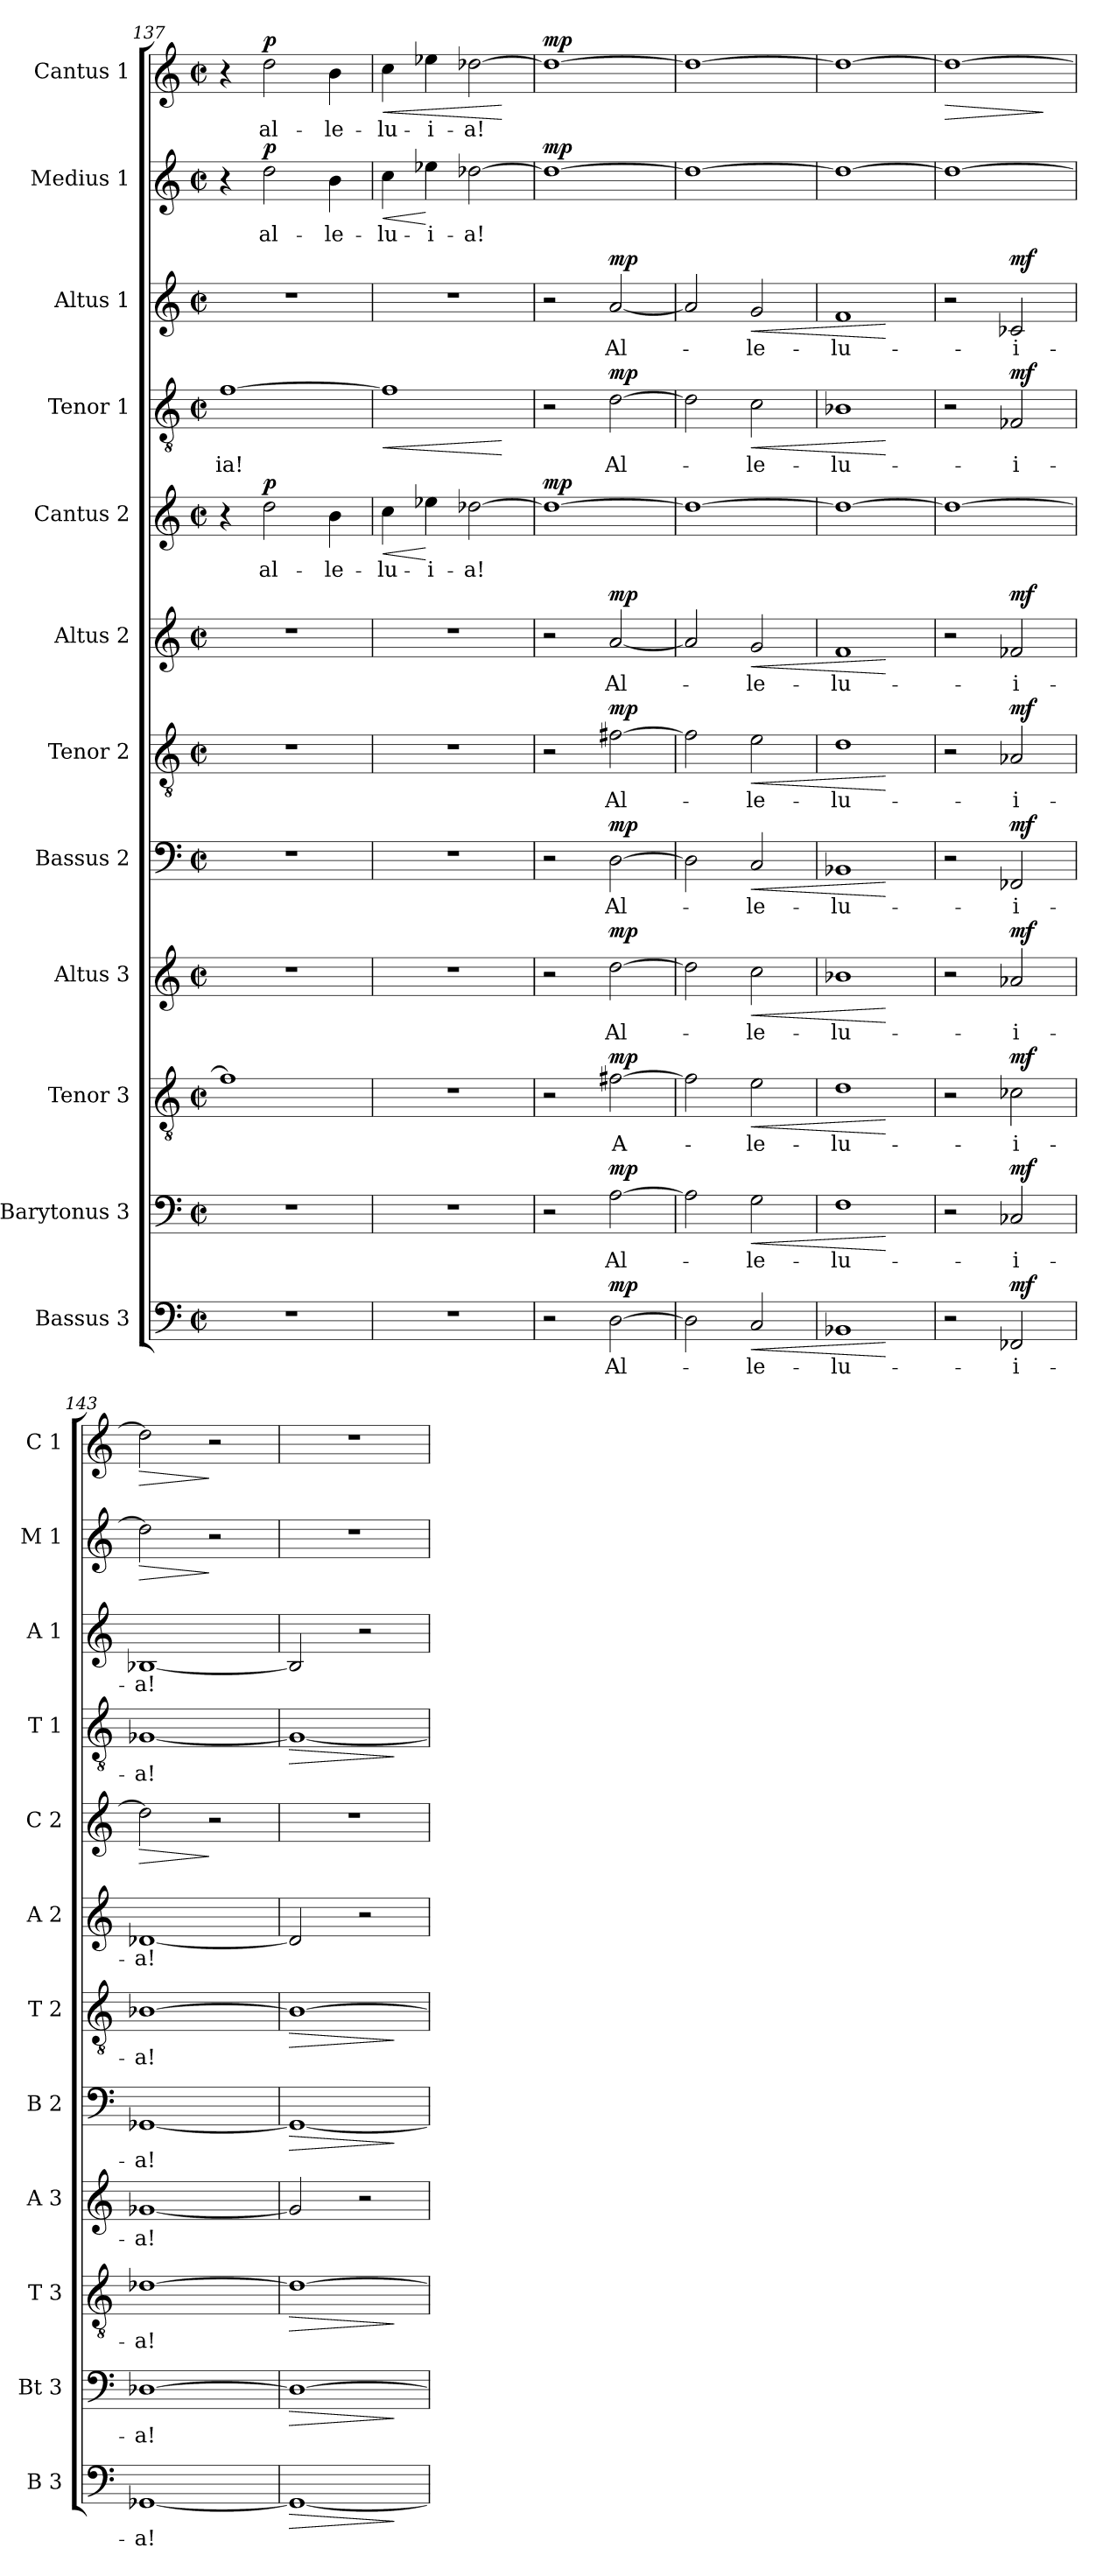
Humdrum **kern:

**kern	**text	**dynam	**kern	**text	**dynam	**kern	**text	**dynam	**kern	**text	**dynam	**kern	**text	**dynam	**kern	**text	**dynam	**kern	**text	**dynam	**kern	**text	**dynam	**kern	**text	**dynam	**kern	**text	**dynam	**kern	**text	**dynam	**kern	**text	**dynam
*part12	*part12	*part12	*part11	*part11	*part11	*part10	*part10	*part10	*part9	*part9	*part9	*part8	*part8	*part8	*part7	*part7	*part7	*part6	*part6	*part6	*part5	*part5	*part5	*part4	*part4	*part4	*part3	*part3	*part3	*part2	*part2	*part2	*part1	*part1	*part1
*staff12	*staff12	*staff12	*staff11	*staff11	*staff11	*staff10	*staff10	*staff10	*staff9	*staff9	*staff9	*staff8	*staff8	*staff8	*staff7	*staff7	*staff7	*staff6	*staff6	*staff6	*staff5	*staff5	*staff5	*staff4	*staff4	*staff4	*staff3	*staff3	*staff3	*staff2	*staff2	*staff2	*staff1	*staff1	*staff1
*I"Bassus 3	*	*	*I"Barytonus 3	*	*	*I"Tenor 3	*	*	*I"Altus 3	*	*	*I"Bassus 2	*	*	*I"Tenor 2	*	*	*I"Altus 2	*	*	*I"Cantus 2	*	*	*I"Tenor 1	*	*	*I"Altus 1	*	*	*I"Medius 1	*	*	*I"Cantus 1	*	*
*I'B 3	*	*	*I'Bt 3	*	*	*I'T 3	*	*	*I'A 3	*	*	*I'B 2	*	*	*I'T 2	*	*	*I'A 2	*	*	*I'C 2	*	*	*I'T 1	*	*	*I'A 1	*	*	*I'M 1	*	*	*I'C 1	*	*
*clefF4	*	*	*clefF4	*	*	*clefGv2	*	*	*clefG2	*	*	*clefF4	*	*	*clefGv2	*	*	*clefG2	*	*	*clefG2	*	*	*clefGv2	*	*	*clefG2	*	*	*clefG2	*	*	*clefG2	*	*
*k[]	*	*	*k[]	*	*	*k[]	*	*	*k[]	*	*	*k[]	*	*	*k[]	*	*	*k[]	*	*	*k[]	*	*	*k[]	*	*	*k[]	*	*	*k[]	*	*	*k[]	*	*
*C:	*	*	*C:	*	*	*C:	*	*	*C:	*	*	*C:	*	*	*C:	*	*	*C:	*	*	*C:	*	*	*C:	*	*	*C:	*	*	*C:	*	*	*C:	*	*
*M2/2	*	*	*M2/2	*	*	*M2/2	*	*	*M2/2	*	*	*M2/2	*	*	*M2/2	*	*	*M2/2	*	*	*M2/2	*	*	*M2/2	*	*	*M2/2	*	*	*M2/2	*	*	*M2/2	*	*
*met(c|)	*	*	*met(c|)	*	*	*met(c|)	*	*	*met(c|)	*	*	*met(c|)	*	*	*met(c|)	*	*	*met(c|)	*	*	*met(c|)	*	*	*met(c|)	*	*	*met(c|)	*	*	*met(c|)	*	*	*met(c|)	*	*
=137	=137	=137	=137	=137	=137	=137	=137	=137	=137	=137	=137	=137	=137	=137	=137	=137	=137	=137	=137	=137	=137	=137	=137	=137	=137	=137	=137	=137	=137	=137	=137	=137	=137	=137	=137
!	!	!	!	!	!	!	!	!	!	!	!	!	!	!	!	!	!	!	!	!	!	!	!	!	!LO:LY:b	!	!	!	!	!	!	!	!	!	!
1r	.	.	1r	.	.	1f]	.	.	1r	.	.	1r	.	.	1r	.	.	1r	.	.	4r	.	.	[1f	-ia!	.	1r	.	.	4r	.	.	4r	.	.
!	!	!	!	!	!	!	!	!	!	!	!	!	!	!	!	!	!	!	!	!	!	!LO:LY:b	!LO:DY:a	!	!	!	!	!	!	!	!LO:LY:b	!LO:DY:a	!	!LO:LY:b	!LO:DY:a
.	.	.	.	.	.	.	.	.	.	.	.	.	.	.	.	.	.	.	.	.	2dd\	al-	p	.	.	.	.	.	.	2dd\	al-	p	2dd\	al-	p
!	!	!	!	!	!	!	!	!	!	!	!	!	!	!	!	!	!	!	!	!	!	!LO:LY:b	!	!	!	!	!	!	!	!	!LO:LY:b	!	!	!LO:LY:b	!
.	.	.	.	.	.	.	.	.	.	.	.	.	.	.	.	.	.	.	.	.	4b\	-le-	.	.	.	.	.	.	.	4b\	-le-	.	4b\	-le-	.
=138	=138	=138	=138	=138	=138	=138	=138	=138	=138	=138	=138	=138	=138	=138	=138	=138	=138	=138	=138	=138	=138	=138	=138	=138	=138	=138	=138	=138	=138	=138	=138	=138	=138	=138	=138
!	!	!	!	!	!	!	!	!	!	!	!	!	!	!	!	!	!	!	!	!	!	!LO:LY:b	!LO:HP:b	!	!	!LO:HP:b	!	!	!	!	!LO:LY:b	!LO:HP:b	!	!LO:LY:b	!LO:HP:b
1r	.	.	1r	.	.	1r	.	.	1r	.	.	1r	.	.	1r	.	.	1r	.	.	4cc\	-lu-	<	1f]	.	<	1r	.	.	4cc\	-lu-	<	4cc\	-lu-	<
!	!	!	!	!	!	!	!	!	!	!	!	!	!	!	!	!	!	!	!	!	!	!LO:LY:b	!	!	!	!	!	!	!	!	!LO:LY:b	!	!	!LO:LY:b	!
.	.	.	.	.	.	.	.	.	.	.	.	.	.	.	.	.	.	.	.	.	4ee-X\	-i-	[	.	.	.	.	.	.	4ee-X\	-i-	[	4ee-X\	-i-	.
!	!	!	!	!	!	!	!	!	!	!	!	!	!	!	!	!	!	!	!	!	!	!LO:LY:b	!	!	!	!	!	!	!	!	!LO:LY:b	!	!	!LO:LY:b	!
.	.	.	.	.	.	.	.	.	.	.	.	.	.	.	.	.	.	.	.	.	[2dd-X\	-a!	.	.	.	.	.	.	.	[2dd-X\	-a!	.	[2dd-X\	-a!	.
.	.	.	.	.	.	.	.	.	.	.	.	.	.	.	.	.	.	.	.	.	.	.	.	.	.	[	.	.	.	.	.	.	.	.	[
=139	=139	=139	=139	=139	=139	=139	=139	=139	=139	=139	=139	=139	=139	=139	=139	=139	=139	=139	=139	=139	=139	=139	=139	=139	=139	=139	=139	=139	=139	=139	=139	=139	=139	=139	=139
!	!	!	!	!	!	!	!	!	!	!	!	!	!	!	!	!	!	!	!	!	!	!	!LO:DY:a	!	!	!	!	!	!	!	!	!LO:DY:a	!	!	!LO:DY:a
2r	.	.	2r	.	.	2r	.	.	2r	.	.	2r	.	.	2r	.	.	2r	.	.	1dd-_	.	mp	2r	.	.	2r	.	.	1dd-_	.	mp	1dd-_	.	mp
!	!LO:LY:b	!LO:DY:a	!	!LO:LY:b	!LO:DY:a	!	!LO:LY:b	!LO:DY:a	!	!LO:LY:b	!LO:DY:a	!	!LO:LY:b	!LO:DY:a	!	!LO:LY:b	!LO:DY:a	!	!LO:LY:b	!LO:DY:a	!	!	!	!	!LO:LY:b	!LO:DY:a	!	!LO:LY:b	!LO:DY:a	!	!	!	!	!	!
[2D\	Al-	mp	[2A\	Al-	mp	[2f#X\	-A-	mp	[2dd\	Al-	mp	[2D\	Al-	mp	[2f#X\	-Al-	mp	[2a/	Al-	mp	.	.	.	[2d\	Al-	mp	[2a/	Al-	mp	.	.	.	.	.	.
=140	=140	=140	=140	=140	=140	=140	=140	=140	=140	=140	=140	=140	=140	=140	=140	=140	=140	=140	=140	=140	=140	=140	=140	=140	=140	=140	=140	=140	=140	=140	=140	=140	=140	=140	=140
2D\]	.	.	2A\]	.	.	2f#\]	.	.	2dd\]	.	.	2D\]	.	.	2f#\]	.	.	2a/]	.	.	1dd-_	.	.	2d\]	.	.	2a/]	.	.	1dd-_	.	.	1dd-_	.	.
!	!LO:LY:b	!LO:HP:b	!	!LO:LY:b	!LO:HP:b	!	!LO:LY:b	!LO:HP:b	!	!LO:LY:b	!LO:HP:b	!	!LO:LY:b	!LO:HP:b	!	!LO:LY:b	!LO:HP:b	!	!LO:LY:b	!LO:HP:b	!	!	!	!	!LO:LY:b	!LO:HP:b	!	!LO:LY:b	!LO:HP:b	!	!	!	!	!	!
2C/	-le-	<	2G\	-le-	<	2e\	-le-	<	2cc\	-le-	<	2C/	-le-	<	2e\	-le-	<	2g/	-le-	<	.	.	.	2c\	-le-	<	2g/	-le-	<	.	.	.	.	.	.
=141	=141	=141	=141	=141	=141	=141	=141	=141	=141	=141	=141	=141	=141	=141	=141	=141	=141	=141	=141	=141	=141	=141	=141	=141	=141	=141	=141	=141	=141	=141	=141	=141	=141	=141	=141
!	!LO:LY:b	!	!	!LO:LY:b	!	!	!LO:LY:b	!	!	!LO:LY:b	!	!	!LO:LY:b	!	!	!LO:LY:b	!	!	!LO:LY:b	!	!	!	!	!	!LO:LY:b	!	!	!LO:LY:b	!	!	!	!	!	!	!
1BB-X	-lu-	.	1F	-lu-	.	1d	-lu-	.	1b-X	-lu-	.	1BB-X	-lu-	.	1d	-lu-	.	1f	-lu-	.	1dd-_	.	.	1B-X	-lu-	.	1f	-lu-	.	1dd-_	.	.	1dd-_	.	.
.	.	[	.	.	[	.	.	[	.	.	[	.	.	[	.	.	[	.	.	[	.	.	.	.	.	[	.	.	[	.	.	.	.	.	.
!!LO:PB:g=z
=142	=142	=142	=142	=142	=142	=142	=142	=142	=142	=142	=142	=142	=142	=142	=142	=142	=142	=142	=142	=142	=142	=142	=142	=142	=142	=142	=142	=142	=142	=142	=142	=142	=142	=142	=142
!	!	!	!	!	!	!	!	!	!	!	!	!	!	!	!	!	!	!	!	!	!	!	!	!	!	!	!	!	!	!	!	!	!	!	!LO:HP:b
2r	.	.	2r	.	.	2r	.	.	2r	.	.	2r	.	.	2r	.	.	2r	.	.	1dd-_	.	.	2r	.	.	2r	.	.	1dd-_	.	.	1dd-_	.	>
!	!LO:LY:b	!LO:DY:a	!	!LO:LY:b	!LO:DY:a	!	!LO:LY:b	!LO:DY:a	!	!LO:LY:b	!LO:DY:a	!	!LO:LY:b	!LO:DY:a	!	!LO:LY:b	!LO:DY:a	!	!LO:LY:b	!LO:DY:a	!	!	!	!	!LO:LY:b	!LO:DY:a	!	!LO:LY:b	!LO:DY:a	!	!	!	!	!	!
2FF-X/	-i-	mf	2C-X/	-i-	mf	2c-X\	-i-	mf	2a-X/	-i-	mf	2FF-X/	-i-	mf	2A-X/	-i-	mf	2f-X/	-i-	mf	.	.	.	2F-X/	-i-	mf	2c-X/	-i-	mf	.	.	.	.	.	.
.	.	.	.	.	.	.	.	.	.	.	.	.	.	.	.	.	.	.	.	.	.	.	.	.	.	.	.	.	.	.	.	.	.	.	]
=143	=143	=143	=143	=143	=143	=143	=143	=143	=143	=143	=143	=143	=143	=143	=143	=143	=143	=143	=143	=143	=143	=143	=143	=143	=143	=143	=143	=143	=143	=143	=143	=143	=143	=143	=143
!	!LO:LY:b	!	!	!LO:LY:b	!	!	!LO:LY:b	!	!	!LO:LY:b	!	!	!LO:LY:b	!	!	!LO:LY:b	!	!	!LO:LY:b	!	!	!	!LO:HP:b	!	!LO:LY:b	!	!	!LO:LY:b	!	!	!	!LO:HP:b	!	!	!LO:HP:b
[1GG-X	-a!	.	[1D-X	-a!	.	[1d-X	-a!	.	[1g-X	-a!	.	[1GG-X	-a!	.	[1B-X	-a!	.	[1d-X	-a!	.	2dd-\]	.	>	[1G-X	-a!	.	[1B-X	-a!	.	2dd-\]	.	>	2dd-\]	.	>
.	.	.	.	.	.	.	.	.	.	.	.	.	.	.	.	.	.	.	.	.	2r	.	]	.	.	.	.	.	.	2r	.	]	2r	.	]
=144	=144	=144	=144	=144	=144	=144	=144	=144	=144	=144	=144	=144	=144	=144	=144	=144	=144	=144	=144	=144	=144	=144	=144	=144	=144	=144	=144	=144	=144	=144	=144	=144	=144	=144	=144
!	!	!LO:HP:b	!	!	!LO:HP:b	!	!	!LO:HP:b	!	!	!	!	!	!LO:HP:b	!	!	!LO:HP:b	!	!	!	!	!	!	!	!	!LO:HP:b	!	!	!	!	!	!	!	!	!
1GG-_	.	>	1D-_	.	>	1d-_	.	>	2g-/]	.	.	1GG-_	.	>	1B-_	.	>	2d-/]	.	.	1r	.	.	1G-_	.	>	2B-/]	.	.	1r	.	.	1r	.	.
.	.	.	.	.	.	.	.	.	2r	.	.	.	.	.	.	.	.	2r	.	.	.	.	.	.	.	.	2r	.	.	.	.	.	.	.	.
.	.	]	.	.	]	.	.	]	.	.	.	.	.	]	.	.	]	.	.	.	.	.	.	.	.	]	.	.	.	.	.	.	.	.	.
=	=	=	=	=	=	=	=	=	=	=	=	=	=	=	=	=	=	=	=	=	=	=	=	=	=	=	=	=	=	=	=	=	=	=	=
*-	*-	*-	*-	*-	*-	*-	*-	*-	*-	*-	*-	*-	*-	*-	*-	*-	*-	*-	*-	*-	*-	*-	*-	*-	*-	*-	*-	*-	*-	*-	*-	*-	*-	*-	*-
